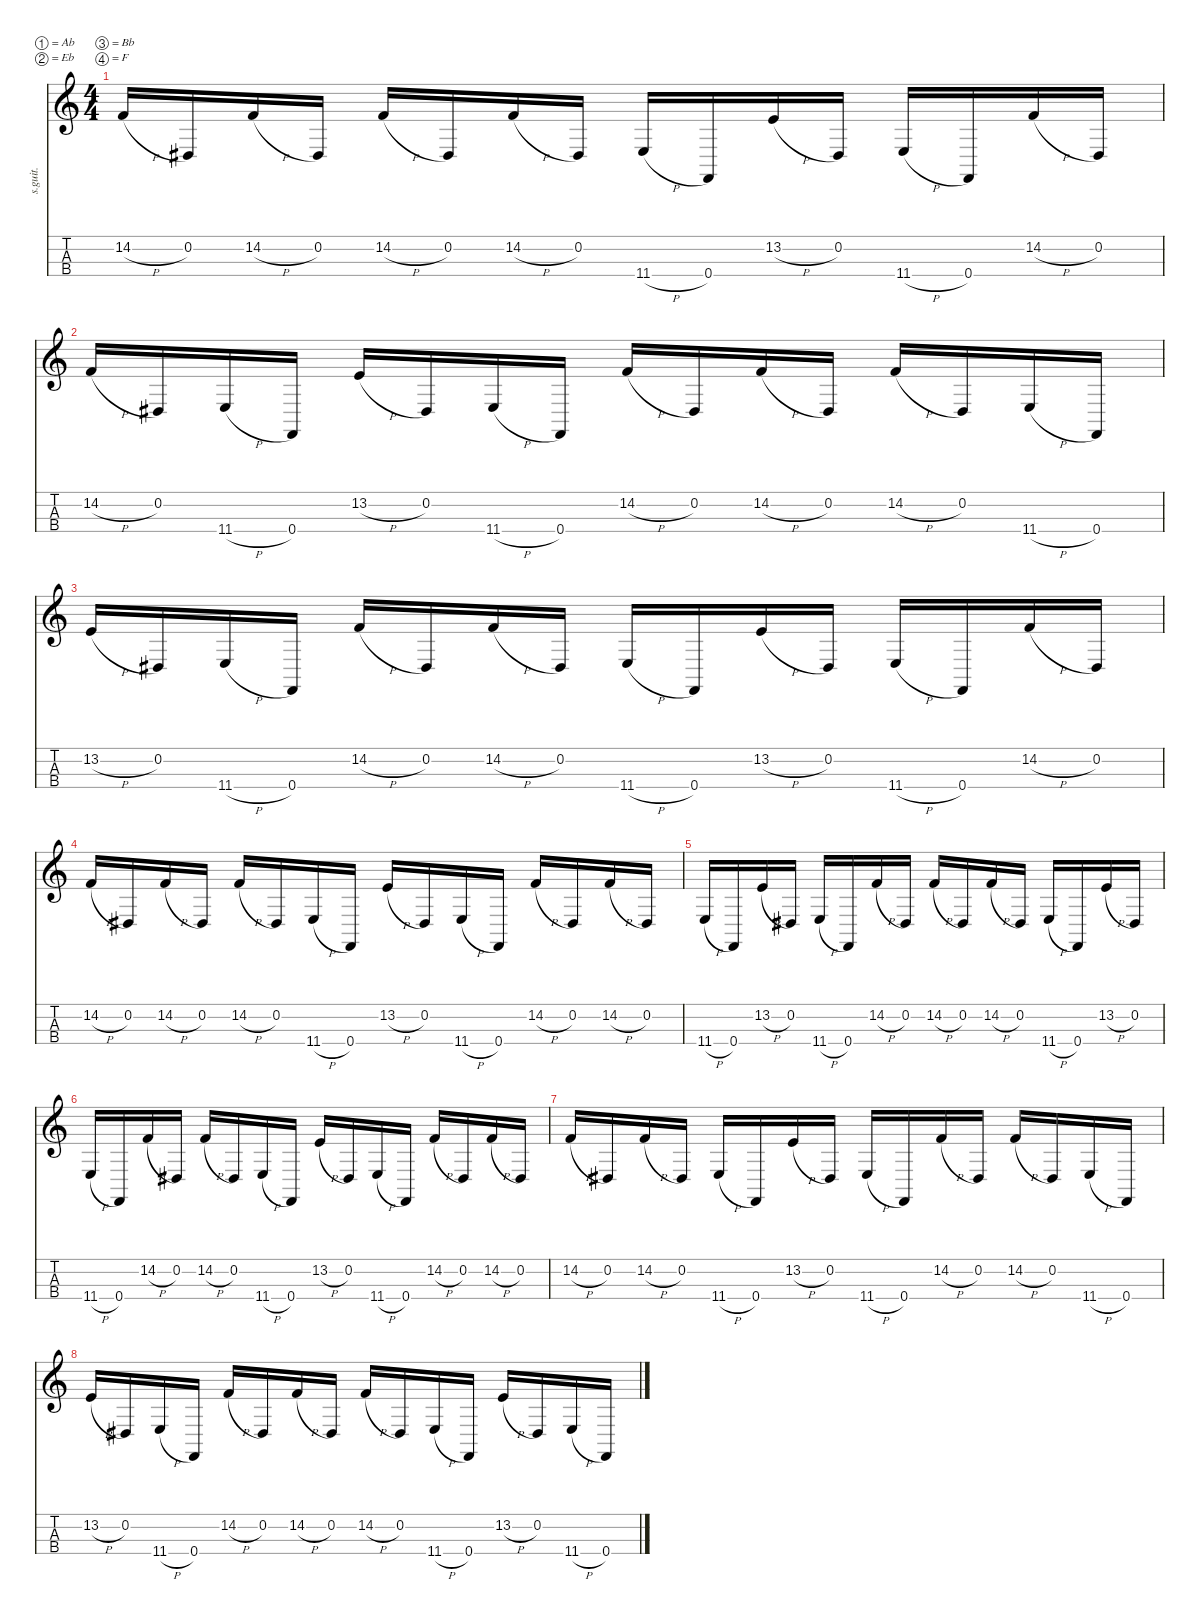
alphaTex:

\defaultSystemsLayout 4
\hideDynamics
\bracketExtendMode nobrackets
\track ("Electric Bass" "s.guit.") {instrument electricbassfinger}
\staff {score tabs}
\tuning (Ab2 Eb2 Bb1 F1)
\ts (4 4)
\tempo (133 hide)
\clef g2
\ks c
14.2{h}.16{lyrics (0 "") lyrics (1 "") lyrics (2 "") lyrics (3 "") lyrics (4 "") dy f} 0.2{acc #}.16{lyrics (0 "") lyrics (1 "") lyrics (2 "") lyrics (3 "") lyrics (4 "")} 14.2{h}.16{lyrics (0 "") lyrics (1 "") lyrics (2 "") lyrics (3 "") lyrics (4 "")} 0.2{acc #}.16{lyrics (0 "") lyrics (1 "") lyrics (2 "") lyrics (3 "") lyrics (4 "")} 14.2{h}.16{lyrics (0 "") lyrics (1 "") lyrics (2 "") lyrics (3 "") lyrics (4 "")} 0.2{acc #}.16{lyrics (0 "") lyrics (1 "") lyrics (2 "") lyrics (3 "") lyrics (4 "")} 14.2{h}.16{lyrics (0 "") lyrics (1 "") lyrics (2 "") lyrics (3 "") lyrics (4 "")} 0.2{acc #}.16{lyrics (0 "") lyrics (1 "") lyrics (2 "") lyrics (3 "") lyrics (4 "")} 11.4{h}.16{lyrics (0 "") lyrics (1 "") lyrics (2 "") lyrics (3 "") lyrics (4 "")} 0.4.16{lyrics (0 "") lyrics (1 "") lyrics (2 "") lyrics (3 "") lyrics (4 "")} 13.2{h}.16{lyrics (0 "") lyrics (1 "") lyrics (2 "") lyrics (3 "") lyrics (4 "")} 0.2{acc #}.16{lyrics (0 "") lyrics (1 "") lyrics (2 "") lyrics (3 "") lyrics (4 "")} 11.4{h}.16{lyrics (0 "") lyrics (1 "") lyrics (2 "") lyrics (3 "") lyrics (4 "")} 0.4.16{lyrics (0 "") lyrics (1 "") lyrics (2 "") lyrics (3 "") lyrics (4 "")} 14.2{h}.16{lyrics (0 "") lyrics (1 "") lyrics (2 "") lyrics (3 "") lyrics (4 "")} 0.2{acc #}.16{lyrics (0 "") lyrics (1 "") lyrics (2 "") lyrics (3 "") lyrics (4 "")} |
14.2{h}.16{lyrics (0 "") lyrics (1 "") lyrics (2 "") lyrics (3 "") lyrics (4 "")} 0.2{acc #}.16{lyrics (0 "") lyrics (1 "") lyrics (2 "") lyrics (3 "") lyrics (4 "")} 11.4{h}.16{lyrics (0 "") lyrics (1 "") lyrics (2 "") lyrics (3 "") lyrics (4 "")} 0.4.16{lyrics (0 "") lyrics (1 "") lyrics (2 "") lyrics (3 "") lyrics (4 "")} 13.2{h}.16{lyrics (0 "") lyrics (1 "") lyrics (2 "") lyrics (3 "") lyrics (4 "")} 0.2{acc #}.16{lyrics (0 "") lyrics (1 "") lyrics (2 "") lyrics (3 "") lyrics (4 "")} 11.4{h}.16{lyrics (0 "") lyrics (1 "") lyrics (2 "") lyrics (3 "") lyrics (4 "")} 0.4.16{lyrics (0 "") lyrics (1 "") lyrics (2 "") lyrics (3 "") lyrics (4 "")} 14.2{h}.16{lyrics (0 "") lyrics (1 "") lyrics (2 "") lyrics (3 "") lyrics (4 "")} 0.2{acc #}.16{lyrics (0 "") lyrics (1 "") lyrics (2 "") lyrics (3 "") lyrics (4 "")} 14.2{h}.16{lyrics (0 "") lyrics (1 "") lyrics (2 "") lyrics (3 "") lyrics (4 "")} 0.2{acc #}.16{lyrics (0 "") lyrics (1 "") lyrics (2 "") lyrics (3 "") lyrics (4 "")} 14.2{h}.16{lyrics (0 "") lyrics (1 "") lyrics (2 "") lyrics (3 "") lyrics (4 "")} 0.2{acc #}.16{lyrics (0 "") lyrics (1 "") lyrics (2 "") lyrics (3 "") lyrics (4 "")} 11.4{h}.16{lyrics (0 "") lyrics (1 "") lyrics (2 "") lyrics (3 "") lyrics (4 "")} 0.4.16{lyrics (0 "") lyrics (1 "") lyrics (2 "") lyrics (3 "") lyrics (4 "")} |
13.2{h}.16{lyrics (0 "") lyrics (1 "") lyrics (2 "") lyrics (3 "") lyrics (4 "")} 0.2{acc #}.16{lyrics (0 "") lyrics (1 "") lyrics (2 "") lyrics (3 "") lyrics (4 "")} 11.4{h}.16{lyrics (0 "") lyrics (1 "") lyrics (2 "") lyrics (3 "") lyrics (4 "")} 0.4.16{lyrics (0 "") lyrics (1 "") lyrics (2 "") lyrics (3 "") lyrics (4 "")} 14.2{h}.16{lyrics (0 "") lyrics (1 "") lyrics (2 "") lyrics (3 "") lyrics (4 "")} 0.2{acc #}.16{lyrics (0 "") lyrics (1 "") lyrics (2 "") lyrics (3 "") lyrics (4 "")} 14.2{h}.16{lyrics (0 "") lyrics (1 "") lyrics (2 "") lyrics (3 "") lyrics (4 "")} 0.2{acc #}.16{lyrics (0 "") lyrics (1 "") lyrics (2 "") lyrics (3 "") lyrics (4 "")} 11.4{h}.16{lyrics (0 "") lyrics (1 "") lyrics (2 "") lyrics (3 "") lyrics (4 "")} 0.4.16{lyrics (0 "") lyrics (1 "") lyrics (2 "") lyrics (3 "") lyrics (4 "")} 13.2{h}.16{lyrics (0 "") lyrics (1 "") lyrics (2 "") lyrics (3 "") lyrics (4 "")} 0.2{acc #}.16{lyrics (0 "") lyrics (1 "") lyrics (2 "") lyrics (3 "") lyrics (4 "")} 11.4{h}.16{lyrics (0 "") lyrics (1 "") lyrics (2 "") lyrics (3 "") lyrics (4 "")} 0.4.16{lyrics (0 "") lyrics (1 "") lyrics (2 "") lyrics (3 "") lyrics (4 "")} 14.2{h}.16{lyrics (0 "") lyrics (1 "") lyrics (2 "") lyrics (3 "") lyrics (4 "")} 0.2{acc #}.16{lyrics (0 "") lyrics (1 "") lyrics (2 "") lyrics (3 "") lyrics (4 "")} |
14.2{h}.16{lyrics (0 "") lyrics (1 "") lyrics (2 "") lyrics (3 "") lyrics (4 "")} 0.2{acc #}.16{lyrics (0 "") lyrics (1 "") lyrics (2 "") lyrics (3 "") lyrics (4 "")} 14.2{h}.16{lyrics (0 "") lyrics (1 "") lyrics (2 "") lyrics (3 "") lyrics (4 "")} 0.2{acc #}.16{lyrics (0 "") lyrics (1 "") lyrics (2 "") lyrics (3 "") lyrics (4 "")} 14.2{h}.16{lyrics (0 "") lyrics (1 "") lyrics (2 "") lyrics (3 "") lyrics (4 "")} 0.2{acc #}.16{lyrics (0 "") lyrics (1 "") lyrics (2 "") lyrics (3 "") lyrics (4 "")} 11.4{h}.16{lyrics (0 "") lyrics (1 "") lyrics (2 "") lyrics (3 "") lyrics (4 "")} 0.4.16{lyrics (0 "") lyrics (1 "") lyrics (2 "") lyrics (3 "") lyrics (4 "")} 13.2{h}.16{lyrics (0 "") lyrics (1 "") lyrics (2 "") lyrics (3 "") lyrics (4 "")} 0.2{acc #}.16{lyrics (0 "") lyrics (1 "") lyrics (2 "") lyrics (3 "") lyrics (4 "")} 11.4{h}.16{lyrics (0 "") lyrics (1 "") lyrics (2 "") lyrics (3 "") lyrics (4 "")} 0.4.16{lyrics (0 "") lyrics (1 "") lyrics (2 "") lyrics (3 "") lyrics (4 "")} 14.2{h}.16{lyrics (0 "") lyrics (1 "") lyrics (2 "") lyrics (3 "") lyrics (4 "")} 0.2{acc #}.16{lyrics (0 "") lyrics (1 "") lyrics (2 "") lyrics (3 "") lyrics (4 "")} 14.2{h}.16{lyrics (0 "") lyrics (1 "") lyrics (2 "") lyrics (3 "") lyrics (4 "")} 0.2{acc #}.16{lyrics (0 "") lyrics (1 "") lyrics (2 "") lyrics (3 "") lyrics (4 "")} |
11.4{h}.16{lyrics (0 "") lyrics (1 "") lyrics (2 "") lyrics (3 "") lyrics (4 "")} 0.4.16{lyrics (0 "") lyrics (1 "") lyrics (2 "") lyrics (3 "") lyrics (4 "")} 13.2{h}.16{lyrics (0 "") lyrics (1 "") lyrics (2 "") lyrics (3 "") lyrics (4 "")} 0.2{acc #}.16{lyrics (0 "") lyrics (1 "") lyrics (2 "") lyrics (3 "") lyrics (4 "")} 11.4{h}.16{lyrics (0 "") lyrics (1 "") lyrics (2 "") lyrics (3 "") lyrics (4 "")} 0.4.16{lyrics (0 "") lyrics (1 "") lyrics (2 "") lyrics (3 "") lyrics (4 "")} 14.2{h}.16{lyrics (0 "") lyrics (1 "") lyrics (2 "") lyrics (3 "") lyrics (4 "")} 0.2{acc #}.16{lyrics (0 "") lyrics (1 "") lyrics (2 "") lyrics (3 "") lyrics (4 "")} 14.2{h}.16{lyrics (0 "") lyrics (1 "") lyrics (2 "") lyrics (3 "") lyrics (4 "")} 0.2{acc #}.16{lyrics (0 "") lyrics (1 "") lyrics (2 "") lyrics (3 "") lyrics (4 "")} 14.2{h}.16{lyrics (0 "") lyrics (1 "") lyrics (2 "") lyrics (3 "") lyrics (4 "")} 0.2{acc #}.16{lyrics (0 "") lyrics (1 "") lyrics (2 "") lyrics (3 "") lyrics (4 "")} 11.4{h}.16{lyrics (0 "") lyrics (1 "") lyrics (2 "") lyrics (3 "") lyrics (4 "")} 0.4.16{lyrics (0 "") lyrics (1 "") lyrics (2 "") lyrics (3 "") lyrics (4 "")} 13.2{h}.16{lyrics (0 "") lyrics (1 "") lyrics (2 "") lyrics (3 "") lyrics (4 "")} 0.2{acc #}.16{lyrics (0 "") lyrics (1 "") lyrics (2 "") lyrics (3 "") lyrics (4 "")} |
11.4{h}.16{lyrics (0 "") lyrics (1 "") lyrics (2 "") lyrics (3 "") lyrics (4 "")} 0.4.16{lyrics (0 "") lyrics (1 "") lyrics (2 "") lyrics (3 "") lyrics (4 "")} 14.2{h}.16{lyrics (0 "") lyrics (1 "") lyrics (2 "") lyrics (3 "") lyrics (4 "")} 0.2{acc #}.16{lyrics (0 "") lyrics (1 "") lyrics (2 "") lyrics (3 "") lyrics (4 "")} 14.2{h}.16{lyrics (0 "") lyrics (1 "") lyrics (2 "") lyrics (3 "") lyrics (4 "")} 0.2{acc #}.16{lyrics (0 "") lyrics (1 "") lyrics (2 "") lyrics (3 "") lyrics (4 "")} 11.4{h}.16{lyrics (0 "") lyrics (1 "") lyrics (2 "") lyrics (3 "") lyrics (4 "")} 0.4.16{lyrics (0 "") lyrics (1 "") lyrics (2 "") lyrics (3 "") lyrics (4 "")} 13.2{h}.16{lyrics (0 "") lyrics (1 "") lyrics (2 "") lyrics (3 "") lyrics (4 "")} 0.2{acc #}.16{lyrics (0 "") lyrics (1 "") lyrics (2 "") lyrics (3 "") lyrics (4 "")} 11.4{h}.16{lyrics (0 "") lyrics (1 "") lyrics (2 "") lyrics (3 "") lyrics (4 "")} 0.4.16{lyrics (0 "") lyrics (1 "") lyrics (2 "") lyrics (3 "") lyrics (4 "")} 14.2{h}.16{lyrics (0 "") lyrics (1 "") lyrics (2 "") lyrics (3 "") lyrics (4 "")} 0.2{acc #}.16{lyrics (0 "") lyrics (1 "") lyrics (2 "") lyrics (3 "") lyrics (4 "")} 14.2{h}.16{lyrics (0 "") lyrics (1 "") lyrics (2 "") lyrics (3 "") lyrics (4 "")} 0.2{acc #}.16{lyrics (0 "") lyrics (1 "") lyrics (2 "") lyrics (3 "") lyrics (4 "")} |
14.2{h}.16{lyrics (0 "") lyrics (1 "") lyrics (2 "") lyrics (3 "") lyrics (4 "")} 0.2{acc #}.16{lyrics (0 "") lyrics (1 "") lyrics (2 "") lyrics (3 "") lyrics (4 "")} 14.2{h}.16{lyrics (0 "") lyrics (1 "") lyrics (2 "") lyrics (3 "") lyrics (4 "")} 0.2{acc #}.16{lyrics (0 "") lyrics (1 "") lyrics (2 "") lyrics (3 "") lyrics (4 "")} 11.4{h}.16{lyrics (0 "") lyrics (1 "") lyrics (2 "") lyrics (3 "") lyrics (4 "")} 0.4.16{lyrics (0 "") lyrics (1 "") lyrics (2 "") lyrics (3 "") lyrics (4 "")} 13.2{h}.16{lyrics (0 "") lyrics (1 "") lyrics (2 "") lyrics (3 "") lyrics (4 "")} 0.2{acc #}.16{lyrics (0 "") lyrics (1 "") lyrics (2 "") lyrics (3 "") lyrics (4 "")} 11.4{h}.16{lyrics (0 "") lyrics (1 "") lyrics (2 "") lyrics (3 "") lyrics (4 "")} 0.4.16{lyrics (0 "") lyrics (1 "") lyrics (2 "") lyrics (3 "") lyrics (4 "")} 14.2{h}.16{lyrics (0 "") lyrics (1 "") lyrics (2 "") lyrics (3 "") lyrics (4 "")} 0.2{acc #}.16{lyrics (0 "") lyrics (1 "") lyrics (2 "") lyrics (3 "") lyrics (4 "")} 14.2{h}.16{lyrics (0 "") lyrics (1 "") lyrics (2 "") lyrics (3 "") lyrics (4 "")} 0.2{acc #}.16{lyrics (0 "") lyrics (1 "") lyrics (2 "") lyrics (3 "") lyrics (4 "")} 11.4{h}.16{lyrics (0 "") lyrics (1 "") lyrics (2 "") lyrics (3 "") lyrics (4 "")} 0.4.16{lyrics (0 "") lyrics (1 "") lyrics (2 "") lyrics (3 "") lyrics (4 "")} |
13.2{h}.16{lyrics (0 "") lyrics (1 "") lyrics (2 "") lyrics (3 "") lyrics (4 "")} 0.2{acc #}.16{lyrics (0 "") lyrics (1 "") lyrics (2 "") lyrics (3 "") lyrics (4 "")} 11.4{h}.16{lyrics (0 "") lyrics (1 "") lyrics (2 "") lyrics (3 "") lyrics (4 "")} 0.4.16{lyrics (0 "") lyrics (1 "") lyrics (2 "") lyrics (3 "") lyrics (4 "")} 14.2{h}.16{lyrics (0 "") lyrics (1 "") lyrics (2 "") lyrics (3 "") lyrics (4 "")} 0.2{acc #}.16{lyrics (0 "") lyrics (1 "") lyrics (2 "") lyrics (3 "") lyrics (4 "")} 14.2{h}.16{lyrics (0 "") lyrics (1 "") lyrics (2 "") lyrics (3 "") lyrics (4 "")} 0.2{acc #}.16{lyrics (0 "") lyrics (1 "") lyrics (2 "") lyrics (3 "") lyrics (4 "")} 14.2{h}.16{lyrics (0 "") lyrics (1 "") lyrics (2 "") lyrics (3 "") lyrics (4 "")} 0.2{acc #}.16{lyrics (0 "") lyrics (1 "") lyrics (2 "") lyrics (3 "") lyrics (4 "")} 11.4{h}.16{lyrics (0 "") lyrics (1 "") lyrics (2 "") lyrics (3 "") lyrics (4 "")} 0.4.16{lyrics (0 "") lyrics (1 "") lyrics (2 "") lyrics (3 "") lyrics (4 "")} 13.2{h}.16{lyrics (0 "") lyrics (1 "") lyrics (2 "") lyrics (3 "") lyrics (4 "")} 0.2{acc #}.16{lyrics (0 "") lyrics (1 "") lyrics (2 "") lyrics (3 "") lyrics (4 "")} 11.4{h}.16{lyrics (0 "") lyrics (1 "") lyrics (2 "") lyrics (3 "") lyrics (4 "")} 0.4.16{lyrics (0 "") lyrics (1 "") lyrics (2 "") lyrics (3 "") lyrics (4 "")}
